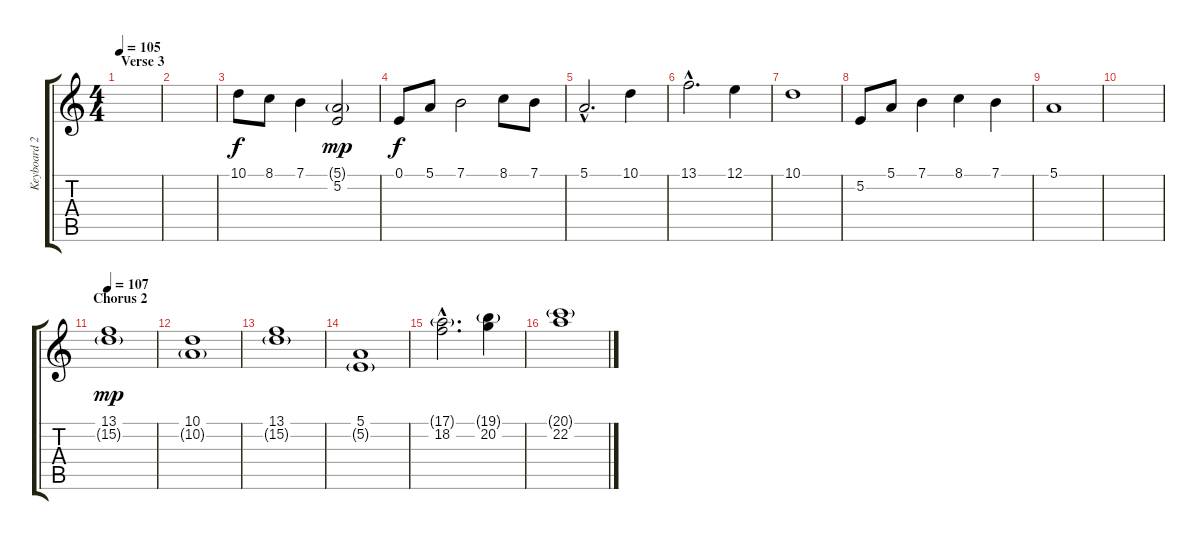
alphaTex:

\track ("Keyboard 2" "Keyboard 2") {instrument synthstrings1}
\staff {score tabs}
\tuning (E4 B3 G3 D3 A2 E2) {hide}
\ts (4 4)
\section ("" "Verse 3")
\tempo 105
\clef g2
\ks c
|
|
10.1.8{dy f} 8.1.8 7.1.4 (5.1{g} 5.2).2{dy mp} |
0.1.8{dy f} 5.1.8 7.1.2 8.1.8 7.1.8 |
5.1{hac}.2{d} 10.1.4 |
13.1{hac}.2{d} 12.1.4 |
10.1.1 |
5.2.8 5.1.8 7.1.4 8.1.4 7.1.4 |
5.1.1 |
|
\section ("" "Chorus 2")
\tempo 107
(13.1 15.2{g}).1{dy mp} |
(10.1 10.2{g}).1 |
(13.1 15.2{g}).1 |
(5.1 5.2{g}).1 |
(17.1{g hac} 18.2{hac}).2{d} (19.1{g} 20.2).4 |
(20.1{g} 22.2).1
